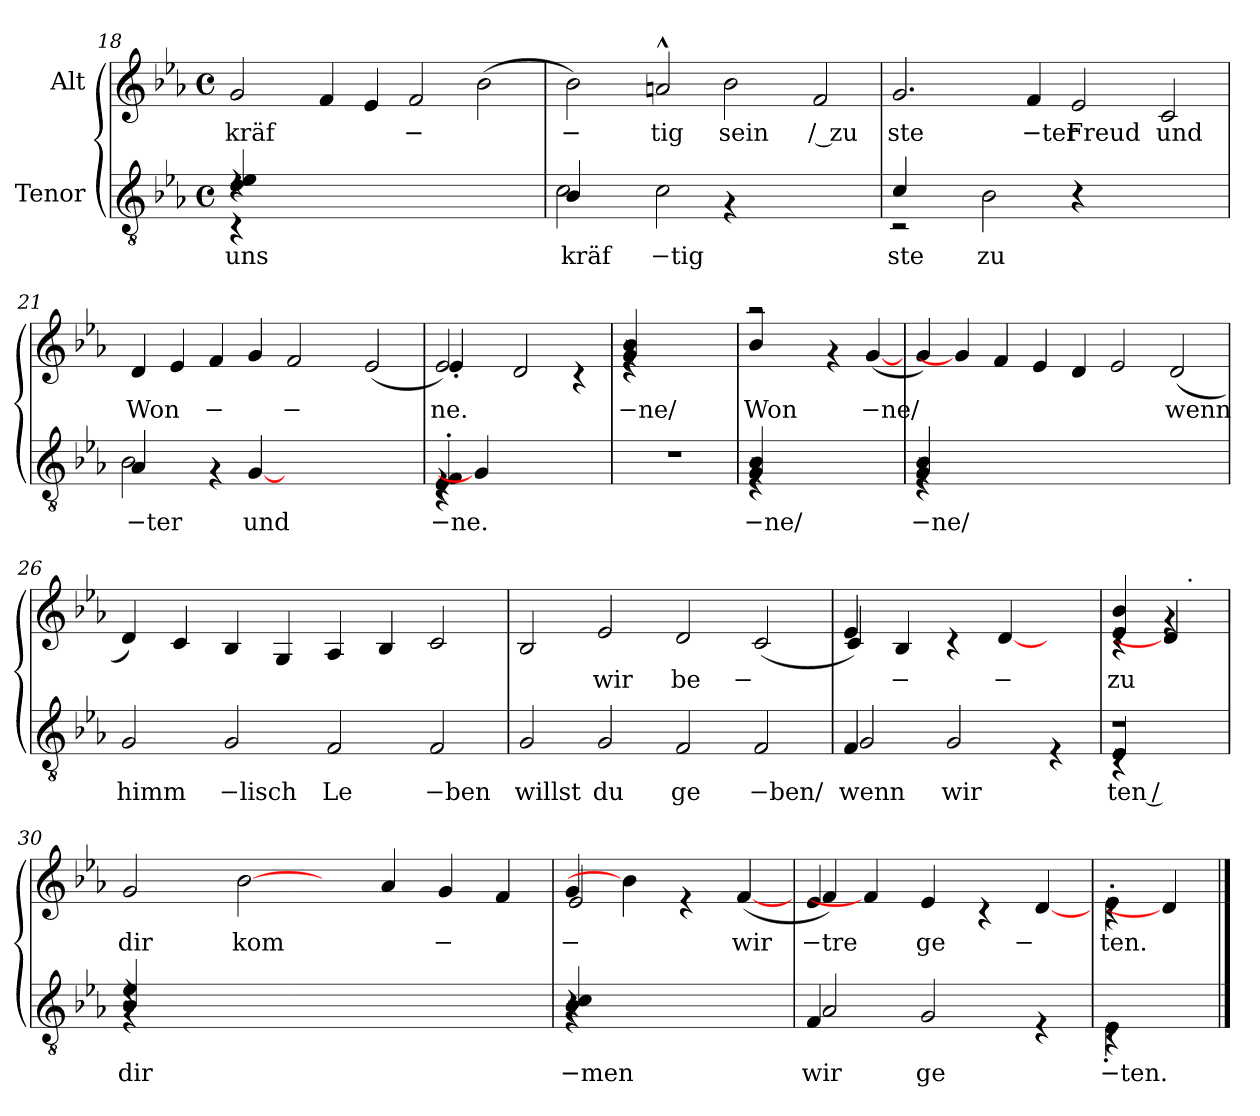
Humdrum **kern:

**kern	**text	**kern	**text
*part2	*part2	*part1	*part1
*staff2	*staff2	*staff1	*staff1
*I"Tenor	*	*I"Alt	*
*clefGv2	*	*clefG2	*
*k[b-e-a-]	*	*k[b-e-a-]	*
*E-:	*	*E-:	*
*M4/4	*	*M4/4	*
*met(c)	*	*met(c)	*
=18	=18	=18	=18
!LO:N:n=1:head=solid	!	!	!
!LO:N:n=2:head=solid	!LO:LY:b	!	!LO:LY:b
*^	*	*	*
*	*^	*	*	*
4d/ 4e-/	4rC	4rc	uns	2g/	kräf
1..ryy	1..ryy	1..ryy	.	.	.
.	.	.	.	4f/	.
.	.	.	.	4e-/	.
!	!	!	!	!	!LO:LY:b
.	.	.	.	2f/	−
.	.	.	.	(>2b-\	.
*v	*v	*v	*	*	*
!!LO:LB:g=z
=19	=19	=19	=19
!LO:N:head=solid	!LO:LY:b	!	!
*^	*	*	*
!	!	!LO:LY:b	!	!LO:LY:b
4B-/	2c\	kräf	2b-\)	−
2.ryy	.	.	.	.
!	!	!LO:LY:b:rj	!	!LO:LY:b
.	2c\	−tig	2an^^</	tig
!	!	!	!	!LO:LY:b
1ryy	4rG	.	2b-\	sein
.	2.ryy	.	.	.
!	!	!	!	!LO:LY:b:rj
.	.	.	2f/	/ zu
=20	=20	=20	=20	=20
!LO:N:head=solid	!	!LO:LY:b	!	!LO:LY:b
4c/	2rC	ste	2.g/	ste
2.ryy	.	.	.	.
!	!	!LO:LY:b	!	!
.	2B-\	zu	.	.
!	!	!	!	!LO:LY:b:rj
.	.	.	4f/	−ter
!	!	!	!	!LO:LY:b
1ryy	4rA	.	2e-/	Freud
.	2.ryy	.	.	.
!	!	!	!	!LO:LY:b
.	.	.	2c/	und
=21	=21	=21	=21	=21
!LO:N:head=solid	!	!LO:LY:b	!	!
!	!	!LO:LY:b:rj	!	!LO:LY:b
4A-/	2B-\	−ter	4d/	Won
1ryy	.	.	4e-/	.
!	!	!	!	!LO:LY:b
.	4rF	.	4f/	−
!	!	!LO:LY:b	!	!
.	[4G/	und	4g/	.
!	!	!	!	!LO:LY:b
.	1ryy	.	2f/	−
2.ryy	.	.	.	.
.	.	.	(<2e-/	.
*v	*v	*	*	*
=22	=22	=22	=22
!LO:N:n=1:head=solid	!	!	!
*	*	*^	*
!LO:N:n=2:head=solid	!LO:LY:b	!	!LO:N:head=solid	!LO:LY:b
*^	*	*	*	*
*	*^	*	*	*	*
!	!	!	!	!	!	!LO:LY:b
4E-/'> 4F/'>	4rC	4rD	−ne.	2e-/)	4e-'>/)	ne.
2.ryy	4G/]	2.ryy	.	.	1ryy	.
.	2.ryy	.	.	(>2d/	.	.
4ryy	.	4ryy	.	4rc	.	.
*	*	*	*	*v	*v	*
=23	=23	=23	=23	=23	=23
!	!	!	!	!LO:N:n=1:head=solid	!
!	!	!	!	!LO:N:n=2:head=solid	!LO:LY:b
*	*	*	*	*^	*
*v	*v	*v	*	*	*^	*
1r	.	4g/ 4b-/	4re	4rg	−ne/
.	.	2.ryy	2.ryy	2.ryy	.
!!LO:PB:g=z
=24	=24	=24	=24	=24	=24
!LO:N:n=1:head=solid	!	!	!	!	!
!LO:N:n=2:head=solid	!LO:LY:b	!	!LO:N:head=solid	!	!LO:LY:b
*^	*	*	*	*	*
*	*^	*	*	*v	*v	*
4G/ 4B-/	4rE	4rG	−ne/	2raa	4b-/	Won
2.ryy	2.ryy	2.ryy	.	.	2.ryy	.
.	.	.	.	4rg	.	.
!	!	!	!	!	!	!LO:LY:b:rj
.	.	.	.	(<[4g/	.	−ne/
*	*	*	*	*v	*v	*
=25	=25	=25	=25	=25	=25
!LO:N:n=1:head=solid	!	!	!	!	!
!LO:N:n=2:head=solid	!	!	!LO:LY:b	!	!
4G/ 4B-/	4rE	4rG	−ne/	4g/)	.
0ryy	0ryy	0ryy	.	4g/]	.
.	.	.	.	4f/	.
.	.	.	.	4e-/	.
.	.	.	.	4d/	.
.	.	.	.	2e-/	.
!	!	!	!	!	!LO:LY:b
.	.	.	.	(<2d/	wenn
*v	*v	*v	*	*	*
=26	=26	=26	=26
!	!LO:LY:b	!	!
2G/	himm	4d/)	.
.	.	4c/	.
!	!LO:LY:b:rj	!	!
2G/	−lisch	4B-/	.
.	.	4G/	.
!	!LO:LY:b	!	!
2F/	Le	4A-/	.
.	.	4B-/	.
!	!LO:LY:b:rj	!	!
2F/	−ben	2c/	.
=27	=27	=27	=27
!	!LO:LY:b	!	!
2G/	willst	2B-/	.
!	!LO:LY:b	!	!LO:LY:b
2G/	du	2e-/	wir
!	!LO:LY:b	!	!LO:LY:b
2F/	ge	2d/	be
!	!LO:LY:b:rj	!	!LO:LY:b
2F/	−ben/	(<2c/	−
=28	=28	=28	=28
!LO:N:head=solid	!LO:LY:b	!	!
*^	*	*	*
!	!	!LO:LY:b	!LO:N:head=solid	!
*	*	*	*^	*
4F/	2G/	wenn	4e-/	4c/)	.
!	!	!	!	!	!LO:LY:b
1ryy	.	.	4ryy	4B-/	−
!	!	!LO:LY:b	!	!	!
.	2G/	wir	2.ryy	4rc	.
!	!	!	!	!	!LO:LY:b
.	.	.	.	[4d/	−
.	4rD	.	.	4ryy	.
!!LO:LB:g=z
=29	=29	=29	=29	=29	=29
*	*^	*	*	*	*
!	!LO:N:head=solid	!LO:N:vis=1	!LO:LY:b	!	!LO:N:n=1:head=solid	!
!	!	!	!	!	!LO:N:n=2:head=solid	!LO:LY:b
*	*	*	*	*	*^	*
4rC	4E-/	2r	ten /	4rc	4e-/'> 4b-/'>	4ryy	zu
4ryy	4ryy	.	.	4rg	4d/]	16ryy	.
!	!	!	!	!	!	!LO:TX:a:t=.	!
.	.	.	.	.	.	8.ryy	.
=30	=30	=30	=30	=30	=30	=30	=30
!LO:N:n=1:head=solid	!	!	!	!	!	!	!
!LO:N:n=2:head=solid	!	!	!LO:LY:b	!	!	!	!LO:LY:b
*	*	*	*	*v	*v	*v	*
4B-/ 4e-/	4rG	4rc	dir	2g/	dir
1..ryy	1..ryy	1..ryy	.	.	.
!	!	!	!	!	!LO:LY:b
.	.	.	.	[2b-\	kom
.	.	.	.	4ryy	.
.	.	.	.	4a-/	.
!	!	!	!	!	!LO:LY:b
.	.	.	.	4g/	−
.	.	.	.	4f/	.
=31	=31	=31	=31	=31	=31
!LO:N:n=1:head=solid	!	!	!	!	!
!LO:N:n=2:head=solid	!	!	!LO:LY:b	!LO:N:head=solid	!LO:LY:b
*	*	*	*	*^	*
!	!	!	!	!	!	!LO:LY:b
4B-/ 4c/	4rG	4rA	−men	4g/	2e-/	−
2.ryy	2.ryy	2.ryy	.	4b-\]	.	.
.	.	.	.	2ryy	4re	.
!	!	!	!	!	!	!LO:LY:b
.	.	.	.	.	(<[4f/	wir
*v	*v	*v	*	*	*	*
=32	=32	=32	=32	=32
!LO:N:head=solid	!LO:LY:b:rj	!	!	!
*^	*	*	*	*
!	!	!LO:LY:b	!LO:N:head=solid	!	!LO:LY:b:rj
4F/	2A-/	wir	4e-/	4f/)	−tre
1ryy	.	.	1ryy	4f/]	.
!	!	!LO:LY:b	!	!	!LO:LY:b
.	2G/	ge	.	4e-/	ge
.	.	.	.	4rc	.
!	!	!	!	!	!LO:LY:b
.	4rD	.	.	[4d/	−
=33	=33	=33	=33	=33	=33
!	!LO:N:head=solid	!LO:LY:b:rj	!LO:N:head=solid	!	!LO:LY:b
4rC	4E-'<\	−ten.	4e-'<\	4rc	ten.
4ryy	4ryy	.	4ryy	4d/]	.
*v	*v	*	*	*	*
*	*	*v	*v	*
==	==	==	==
*-	*-	*-	*-
